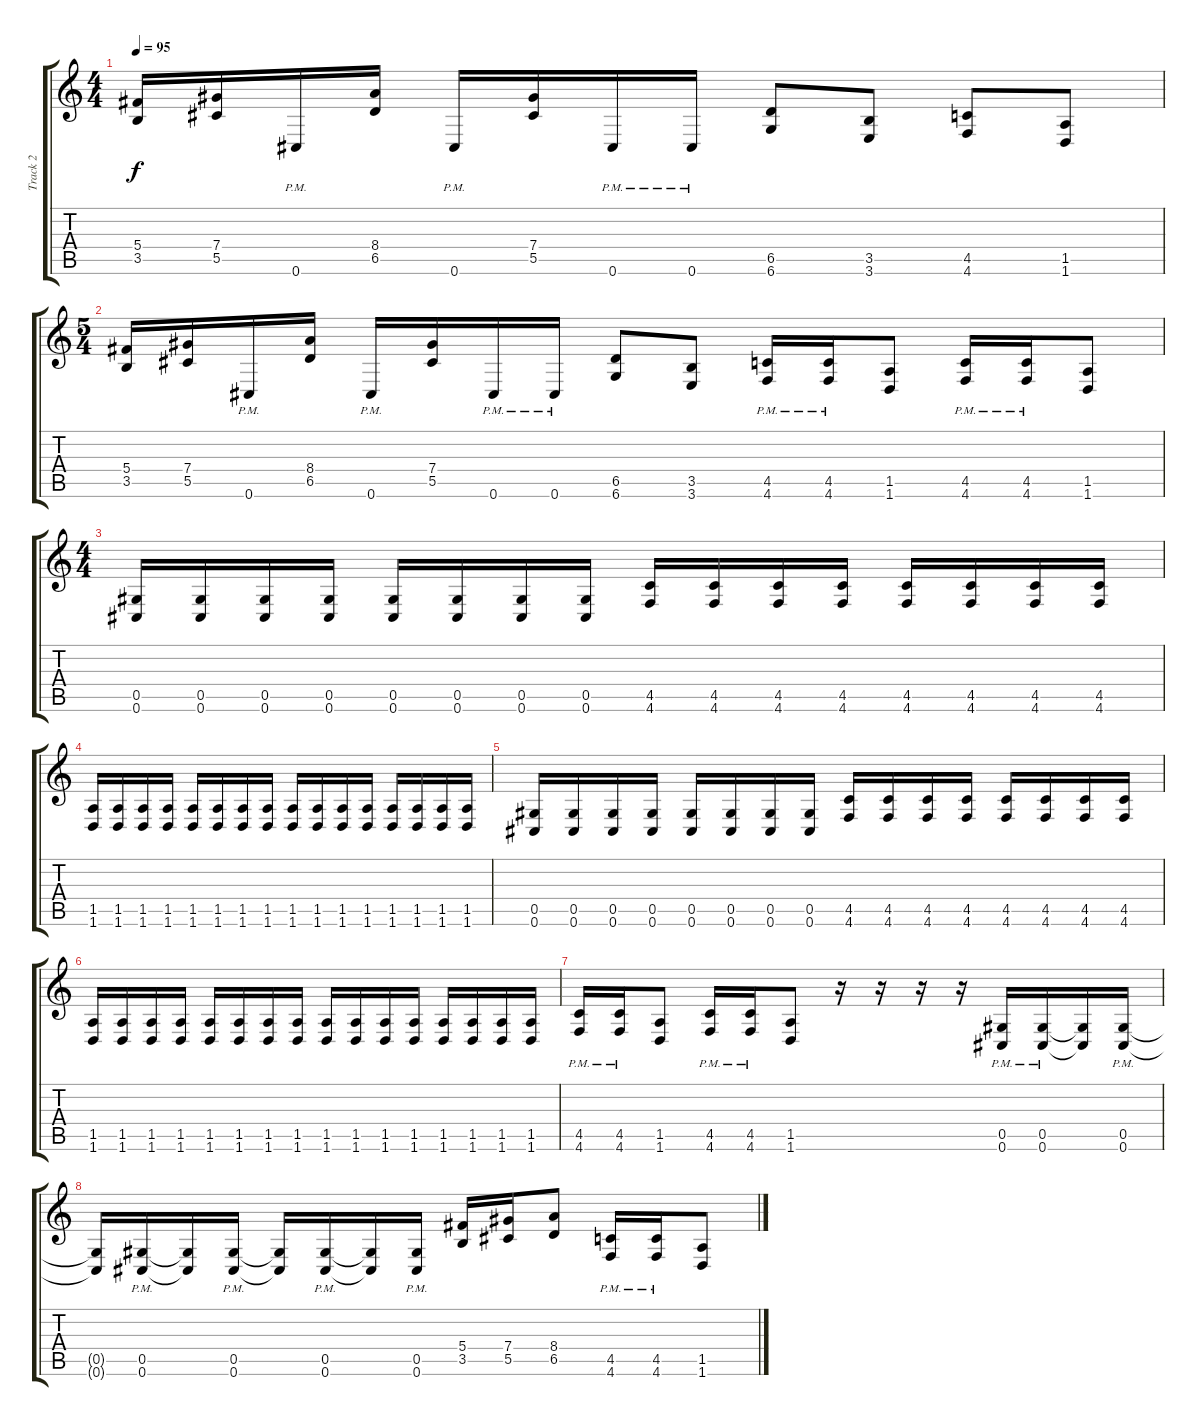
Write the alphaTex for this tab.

\track ("Track 2" "Track 2") {instrument distortionguitar}
\staff {score tabs}
\tuning (Eb4 Bb3 Gb3 Db3 Ab2 Db2) {hide}
\ts (4 4)
\tempo 95
\clef g2
\ks c
(5.4 3.5).16{dy f} (7.4 5.5).16 0.6{pm}.16 (8.4 6.5).16 0.6{pm}.16 (7.4 5.5).16 0.6{pm}.16 0.6{pm}.16 (6.5 6.6).8 (3.5 3.6).8 (4.5 4.6).8 (1.5 1.6).8 |
\ts (5 4)
(5.4 3.5).16 (7.4 5.5).16 0.6{pm}.16 (8.4 6.5).16 0.6{pm}.16 (7.4 5.5).16 0.6{pm}.16 0.6{pm}.16 (6.5 6.6).8 (3.5 3.6).8 (4.5{pm} 4.6{pm}).16 (4.5{pm} 4.6{pm}).16 (1.5 1.6).8 (4.5{pm} 4.6{pm}).16 (4.5{pm} 4.6{pm}).16 (1.5 1.6).8 |
\ts (4 4)
(0.5 0.6).16 (0.5 0.6).16 (0.5 0.6).16 (0.5 0.6).16 (0.5 0.6).16 (0.5 0.6).16 (0.5 0.6).16 (0.5 0.6).16 (4.5 4.6).16 (4.5 4.6).16 (4.5 4.6).16 (4.5 4.6).16 (4.5 4.6).16 (4.5 4.6).16 (4.5 4.6).16 (4.5 4.6).16 |
(1.5 1.6).16 (1.5 1.6).16 (1.5 1.6).16 (1.5 1.6).16 (1.5 1.6).16 (1.5 1.6).16 (1.5 1.6).16 (1.5 1.6).16 (1.5 1.6).16 (1.5 1.6).16 (1.5 1.6).16 (1.5 1.6).16 (1.5 1.6).16 (1.5 1.6).16 (1.5 1.6).16 (1.5 1.6).16 |
(0.5 0.6).16 (0.5 0.6).16 (0.5 0.6).16 (0.5 0.6).16 (0.5 0.6).16 (0.5 0.6).16 (0.5 0.6).16 (0.5 0.6).16 (4.5 4.6).16 (4.5 4.6).16 (4.5 4.6).16 (4.5 4.6).16 (4.5 4.6).16 (4.5 4.6).16 (4.5 4.6).16 (4.5 4.6).16 |
(1.5 1.6).16 (1.5 1.6).16 (1.5 1.6).16 (1.5 1.6).16 (1.5 1.6).16 (1.5 1.6).16 (1.5 1.6).16 (1.5 1.6).16 (1.5 1.6).16 (1.5 1.6).16 (1.5 1.6).16 (1.5 1.6).16 (1.5 1.6).16 (1.5 1.6).16 (1.5 1.6).16 (1.5 1.6).16 |
(4.5{pm} 4.6{pm}).16 (4.5{pm} 4.6{pm}).16 (1.5 1.6).8 (4.5{pm} 4.6{pm}).16 (4.5{pm} 4.6{pm}).16 (1.5 1.6).8 r.16 r.16 r.16 r.16 (0.5{pm} 0.6{pm}).16 (0.5{pm} 0.6{pm}).16 (0.5{t} 0.6{t}).16 (0.5{pm} 0.6{pm}).16 |
(0.5{t} 0.6{t}).16 (0.5{pm} 0.6{pm}).16 (0.5{t} 0.6{t}).16 (0.5{pm} 0.6{pm}).16 (0.5{t} 0.6{t}).16 (0.5{pm} 0.6{pm}).16 (0.5{t} 0.6{t}).16 (0.5{pm} 0.6{pm}).16 (5.4 3.5).16 (7.4 5.5).16 (8.4 6.5).8 (4.5{pm} 4.6{pm}).16 (4.5{pm} 4.6{pm}).16 (1.5 1.6).8
